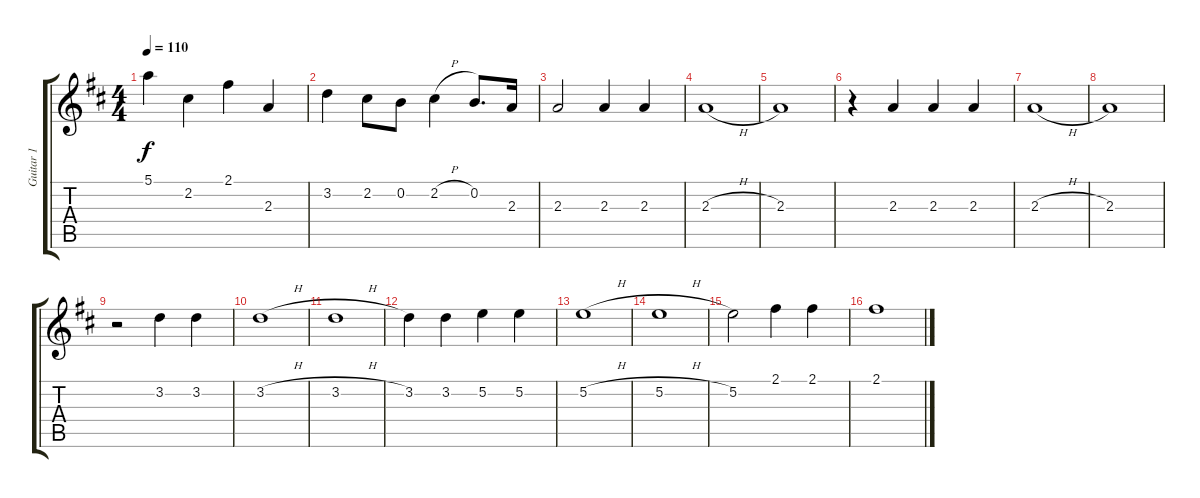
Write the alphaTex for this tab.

\track ("Guitar 1" "Guitar 1") {instrument electricguitarjazz}
\staff {score tabs}
\tuning (E4 B3 G3 D3 A2 E2) {hide}
\ts (4 4)
\tempo 110
\clef g2
\ks d
5.1.4{dy f} 2.2.4 2.1.4 2.3.4 |
3.2.4 2.2.8 0.2.8 2.2{h}.4 0.2.8{d} 2.3.16 |
2.3.2 2.3.4 2.3.4 |
2.3{h}.1 |
2.3.1 |
r.4 2.3.4 2.3.4 2.3.4 |
2.3{h}.1 |
2.3.1 |
r.2 3.2.4 3.2.4 |
3.2{h}.1 |
3.2{h}.1 |
3.2.4 3.2.4 5.2.4 5.2.4 |
5.2{h}.1 |
5.2{h}.1 |
5.2.2 2.1.4 2.1.4 |
2.1{h}.1
